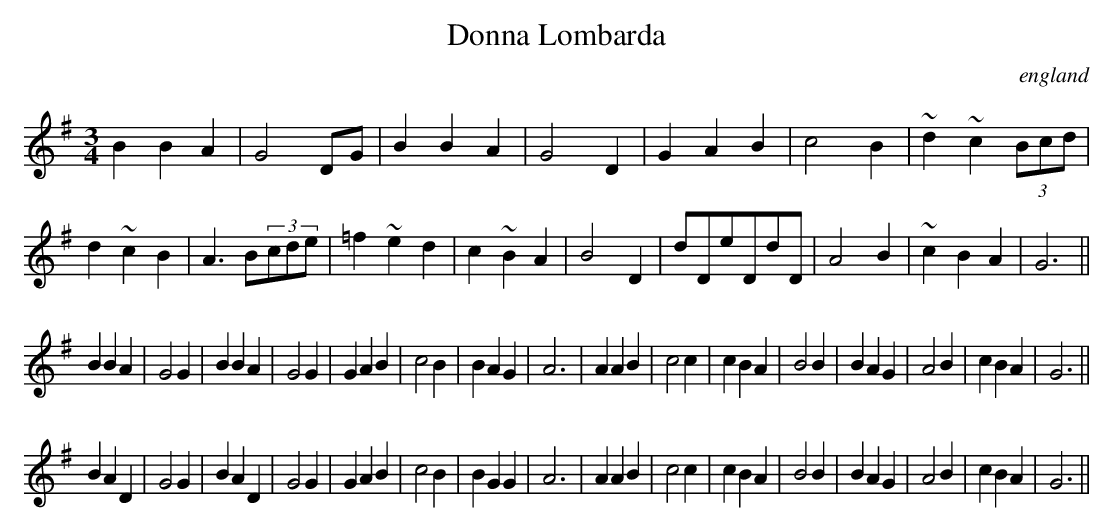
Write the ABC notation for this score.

X:1
T:Donna Lombarda
O:england
M:3/4
L:1/4
K:G
BBA|G2D/G/|BBA|G2D|\
GAB|c2B|~d~c(3B/c/d/|d~cB|\
A>B(3c/d/e/|=f~ed|c~BA|B2D|\
d/D/e/D/d/D/|A2B|~cBA|G3||
BBA|G2G|BBA|G2G|\
GAB|c2B|BAG|A3|\
AAB|c2c|cBA|B2B|\
BAG|A2B|cBA|G3||
BAD|G2G|BAD|G2G|\
GAB|c2B|BGG|A3|\
AAB|c2c|cBA|B2B|\
BAG|A2B|cBA|G3||
